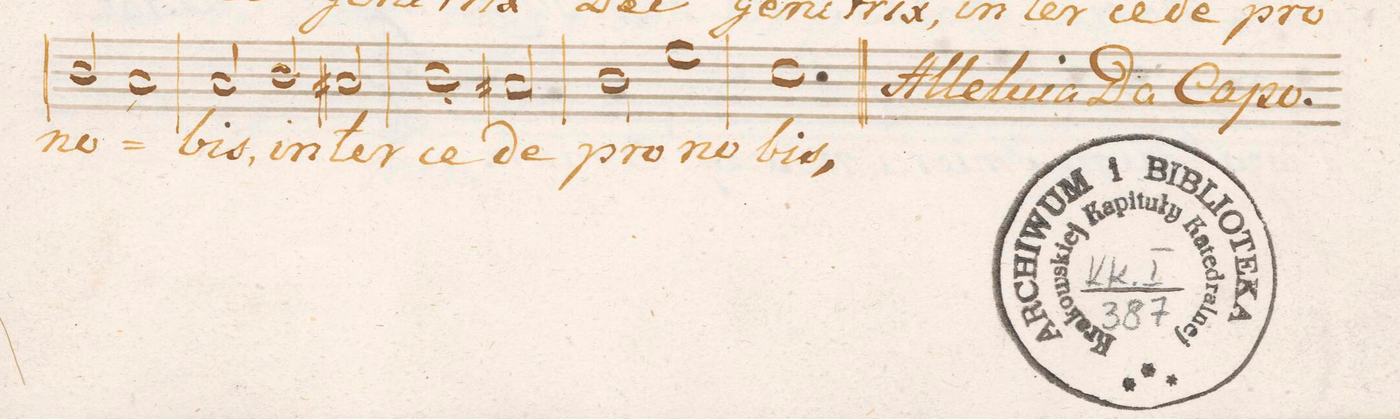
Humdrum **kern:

**kern	**text
*I"Tenore.	*
*clefC4	*
*k[]	*
*M3/2	*
2A/	no-
1G	.
=29	=29
2G/	-bis,
2A/	in-
2G#X/	-ter-
=30	=30
1A	-ce-
2G#X/	-de
=31	=31
2A\	pro
1d	no-
=32	=32
1.B	-bis,
==	==
*-	*-
